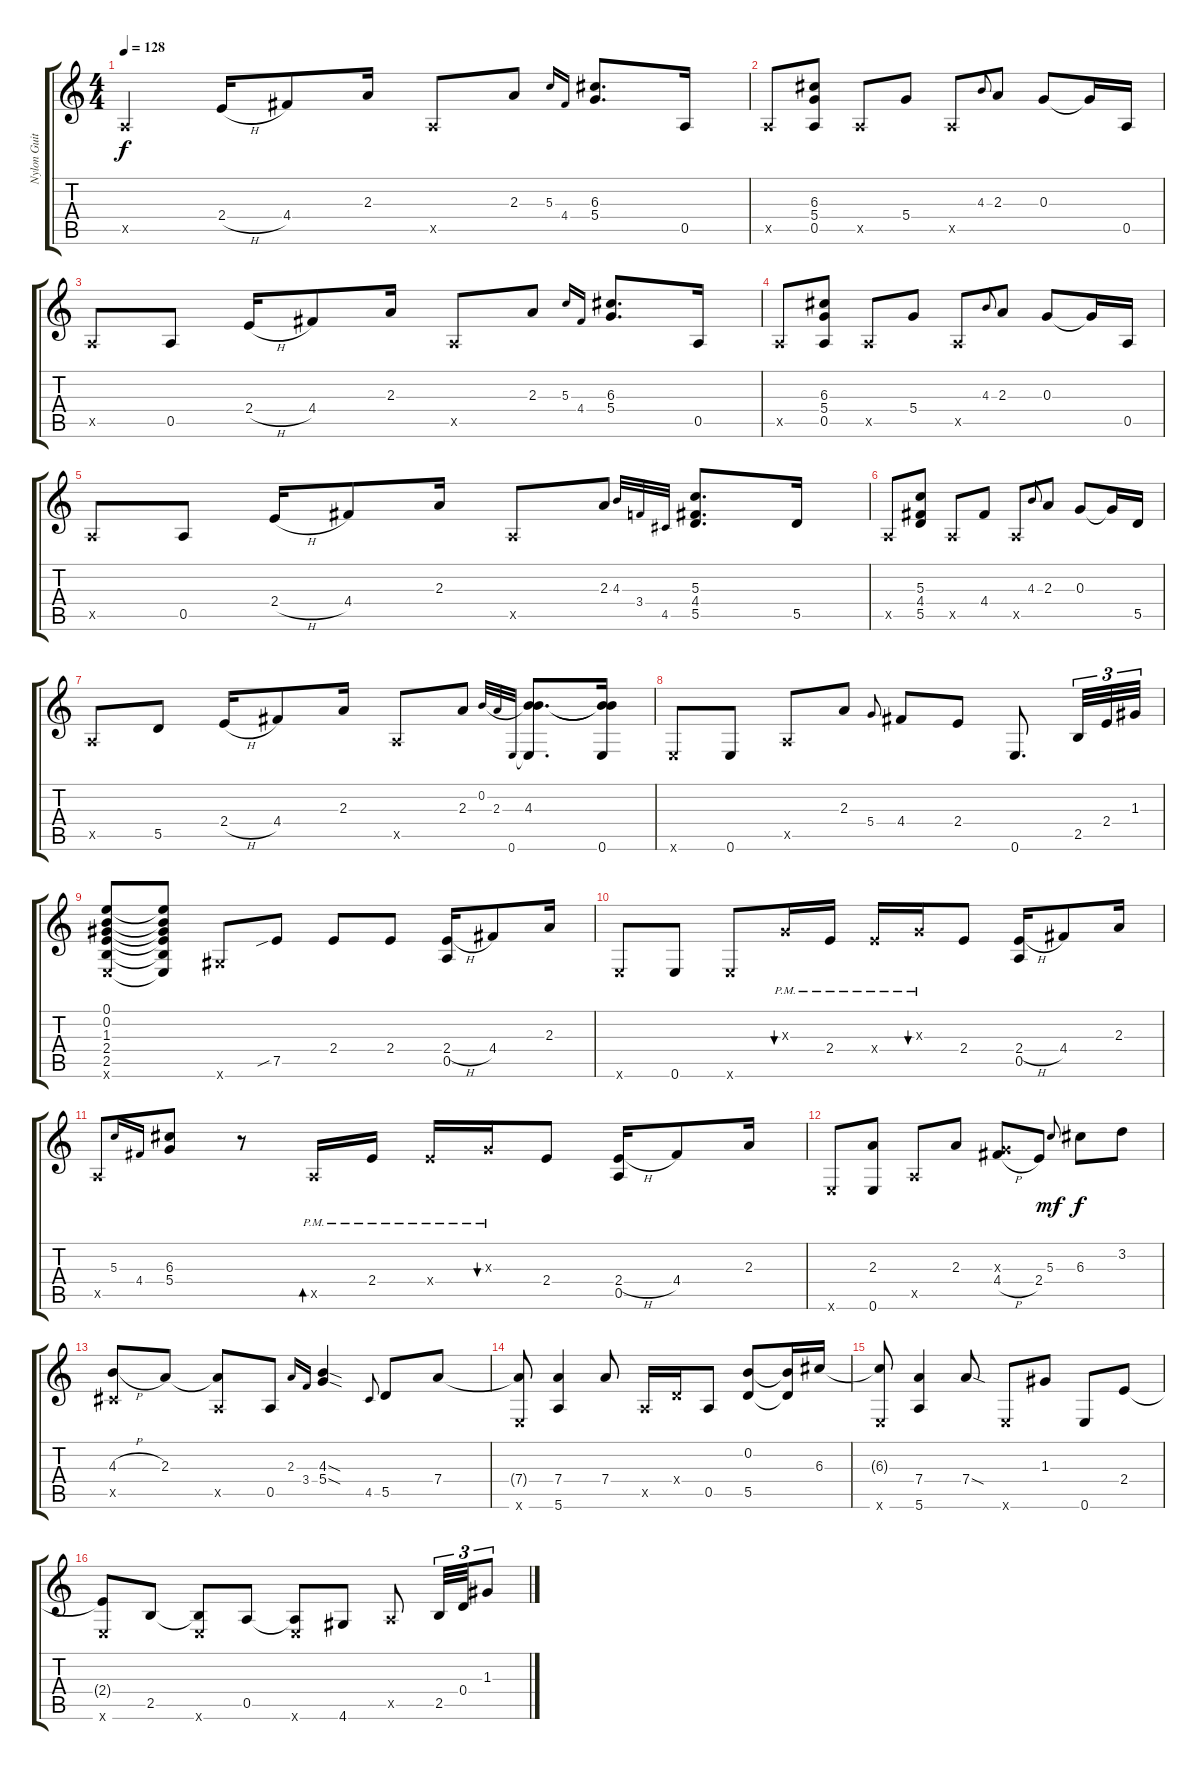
\track ("Nylon Guitar" "Nylon Guit") {instrument acousticguitarnylon}
\staff {score tabs}
\tuning (E4 B3 G3 D3 A2 E2) {hide}
\ts (4 4)
\tempo 128
\clef g2
\ks c
0.5{x}.4{dy f instrument acousticguitarnylon} 2.4{h}.16 4.4.8 2.3.16 0.5{x}.8 2.3.8 5.3.16{gr onbeat} 4.4.16{gr onbeat} (6.3 5.4).8{d} 0.5.16 |
0.5{x}.8 (6.3 5.4 0.5).8 0.5{x}.8 5.4.8 0.5{x}.8 4.3.8{gr onbeat} 2.3.8 0.3.8 0.3{t}.16 0.5.16 |
0.5{x}.8 0.5.8 2.4{h}.16 4.4.8 2.3.16 0.5{x}.8 2.3.8 5.3.16{gr onbeat} 4.4.16{gr onbeat} (6.3 5.4).8{d} 0.5.16 |
0.5{x}.8 (6.3 5.4 0.5).8 0.5{x}.8 5.4.8 0.5{x}.8 4.3.8{gr onbeat} 2.3.8 0.3.8 0.3{t}.16 0.5.16 |
0.5{x}.8 0.5.8 2.4{h}.16 4.4.8 2.3.16 0.5{x}.8 2.3.8 4.3.32{gr onbeat} 3.4.32{gr onbeat} 4.5.32{gr onbeat} (5.3 4.4 5.5).8{d} 5.5.16 |
0.5{x}.8 (5.3 4.4 5.5).8 0.5{x}.8 4.4.8 0.5{x}.8 4.3.8{gr onbeat} 2.3.8 0.3.8 0.3{t}.16 5.5.16 |
0.5{x}.8 5.5.8 2.4{h}.16 4.4.8 2.3.16 0.5{x}.8 2.3.8 0.2.32{gr onbeat} 2.3.32{gr onbeat} 0.6.32{gr onbeat} (0.2{t} 4.3 0.6{t}).8{d} (0.2{t} 4.3{t} 0.6).16 |
0.6{x}.8 0.6.8 0.5{x}.8 2.3.8 5.4.8{gr onbeat} 4.4.8 2.4.8 0.6.8{d} 2.5.32{tu (3 2)} 2.4.32{tu (3 2)} 1.3.32{tu (3 2)} |
(0.1 0.2 1.3 2.4 2.5 0.6{x}).8 (0.1{t} 0.2{t} 1.3{t} 2.4{t} 2.5{t} 0.6{t}).8 4.6{x}.8 7.5{sib}.8 2.4.8 2.4.8 (2.4{h} 0.5).16 4.4.8 2.3.16 |
0.6{x}.8 0.6.8 0.6{x}.8 0.3{pm x}.16{bu 60} 2.4{pm}.16 2.4{pm x}.16 0.3{pm x}.16{bu 60} 2.4.8 (2.4{h} 0.5).16 4.4.8 2.3.16 |
0.5{x}.8 5.3.16{gr onbeat} 4.4.16{gr onbeat} (6.3 5.4).8 r.8 0.5{pm x}.16{bd 60} 2.4{pm}.16 2.4{pm x}.16 0.3{pm x}.16{bu 60} 2.4.8 (2.4{h} 0.5).16 4.4.8 2.3.16 |
0.6{x}.8 (2.3 0.6).8 0.5{x}.8 2.3.8 (0.3{x} 4.4{h}).8 2.4.8 5.3.8{gr onbeat dy mf} 6.3.8{dy f} 3.2.8 |
(4.3{h} 4.5{x}).8 2.3.8 (2.3{t} 0.5{x}).8 0.5.8 2.3.16{gr onbeat} 3.4.16{gr onbeat} (4.3{sod} 5.4{sod}).4 4.5.8{gr onbeat} 5.5.8 7.4.8 |
(7.4{t} 0.6{x}).8 (7.4 5.6).4 7.4.8 0.5{x}.16 0.4{x}.16 0.5.8 (0.2 5.5).8 (0.2{t} 5.5{t}).16 6.3.16 |
(6.3{t} 0.6{x}).8 (7.4 5.6).4 7.4{sod}.8 0.6{x}.8 1.3.8 0.6.8 2.4.8 |
(2.4{t} 0.6{x}).8 2.5.8 (2.5{t} 0.6{x}).8 0.5.8 (0.5{t} 0.6{x}).8 4.6.8 0.5{x}.8 2.5.32{tu (3 2)} 0.4.32{tu (3 2)} 1.3.8{tu (3 2)}
